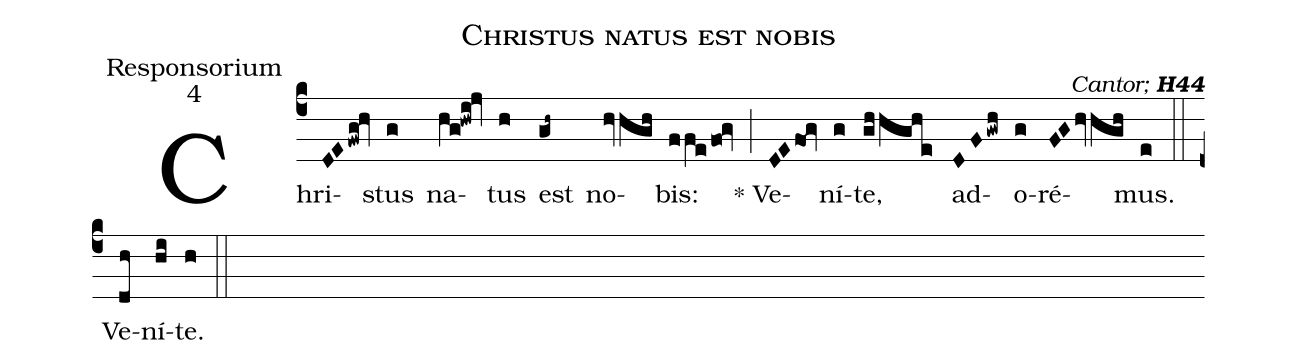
name:Christus natus est nobis;
office-part:Responsorium;
mode:4;
commentary:{\itshape\mdseries  Cantor;\/}  {\bfseries H44};
%%
(c4) Chri(DEfwg!hv)stus(g) na(hg!hwi!jv)tus(h) est(gh~) no(hvhgh)bis:(ffe/fo0!gv) (;)
<sp>*</sp> Ve(DEfo1!gv)ní(g)te,(gh/hghe) ad(DFgwh)o(g)ré(FGhvhgh)mus.(e) (::)
Ve(dh)ní(hi)te.(h) (::)
